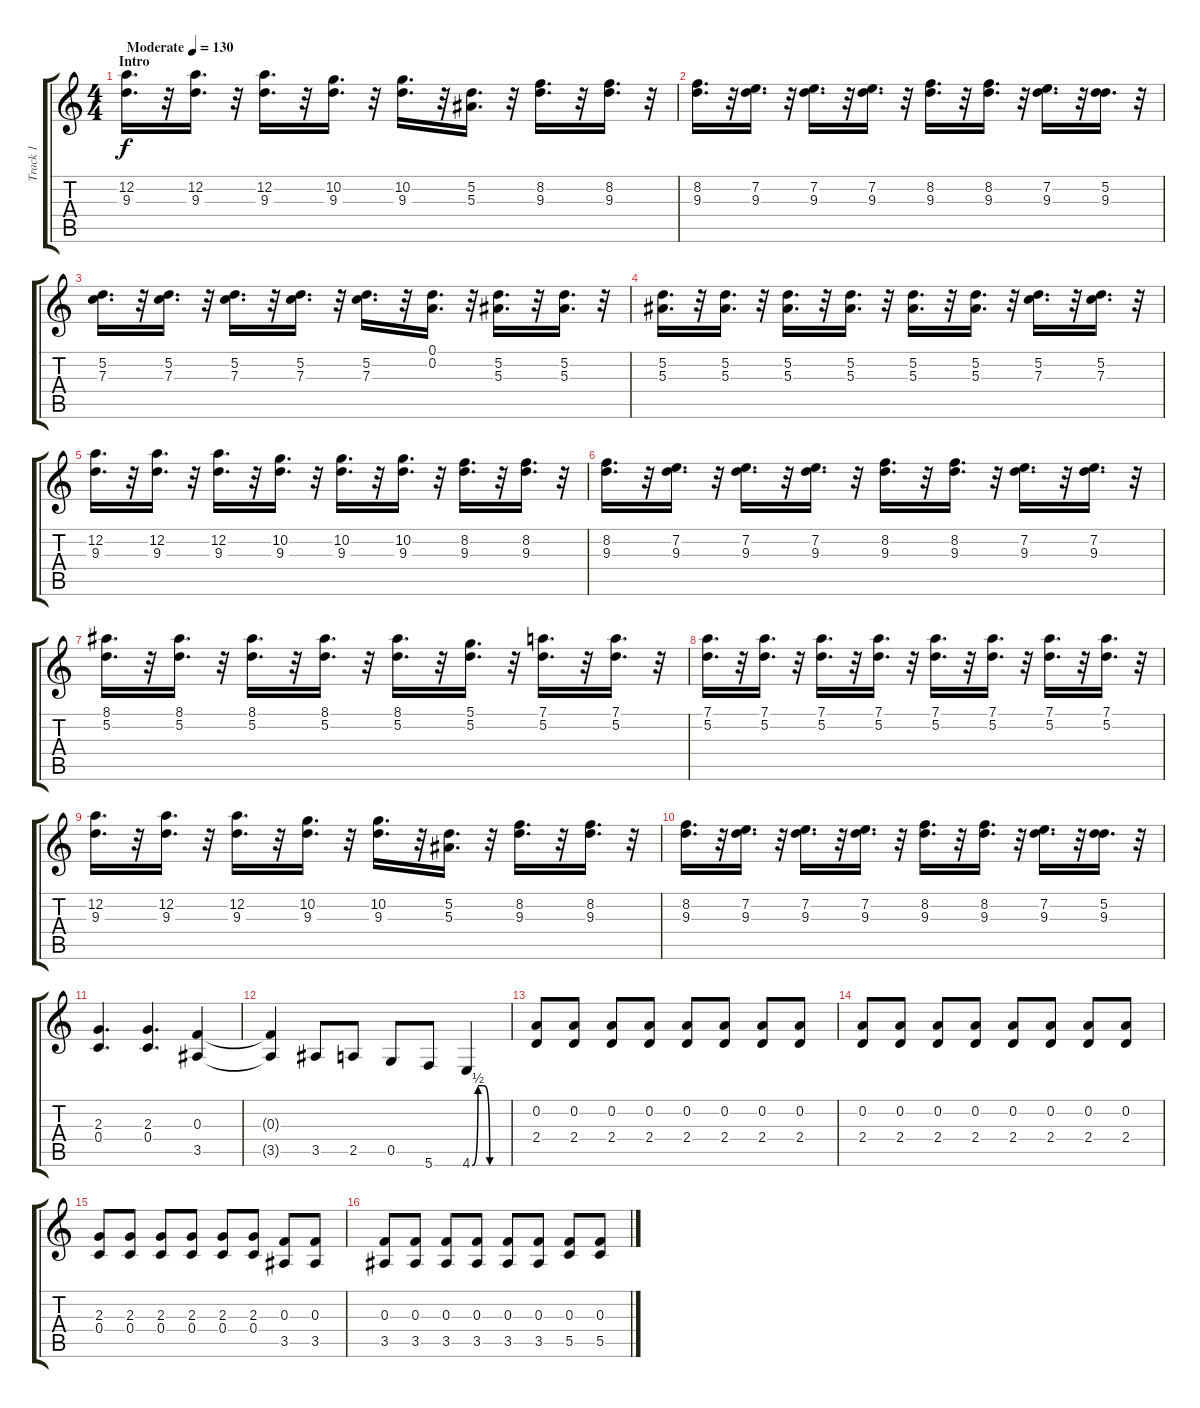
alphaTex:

\track ("Track 1" "Track 1") {instrument overdrivenguitar}
\staff {score tabs}
\tuning (D4 A3 F3 C3 G2 C2) {hide}
\ts (4 4)
\section ("" "Intro")
\tempo (130 "Moderate")
\clef g2
\ks c
(12.2 9.3).16{d dy f instrument overdrivenguitar} r.32 (12.2 9.3).16{d} r.32 (12.2 9.3).16{d} r.32 (10.2 9.3).16{d} r.32 (10.2 9.3).16{d} r.32 (5.2 5.3).16{d} r.32 (8.2 9.3).16{d} r.32 (8.2 9.3).16{d} r.32 |
(8.2 9.3).16{d} r.32 (7.2 9.3).16{d} r.32 (7.2 9.3).16{d} r.32 (7.2 9.3).16{d} r.32 (8.2 9.3).16{d} r.32 (8.2 9.3).16{d} r.32 (7.2 9.3).16{d} r.32 (5.2 9.3).16{d} r.32 |
(5.2 7.3).16{d} r.32 (5.2 7.3).16{d} r.32 (5.2 7.3).16{d} r.32 (5.2 7.3).16{d} r.32 (5.2 7.3).16{d} r.32 (0.1 0.2).16{d} r.32 (5.2 5.3).16{d} r.32 (5.2 5.3).16{d} r.32 |
(5.2 5.3).16{d} r.32 (5.2 5.3).16{d} r.32 (5.2 5.3).16{d} r.32 (5.2 5.3).16{d} r.32 (5.2 5.3).16{d} r.32 (5.2 5.3).16{d} r.32 (5.2 7.3).16{d} r.32 (5.2 7.3).16{d} r.32 |
(12.2 9.3).16{d} r.32 (12.2 9.3).16{d} r.32 (12.2 9.3).16{d} r.32 (10.2 9.3).16{d} r.32 (10.2 9.3).16{d} r.32 (10.2 9.3).16{d} r.32 (8.2 9.3).16{d} r.32 (8.2 9.3).16{d} r.32 |
(8.2 9.3).16{d} r.32 (7.2 9.3).16{d} r.32 (7.2 9.3).16{d} r.32 (7.2 9.3).16{d} r.32 (8.2 9.3).16{d} r.32 (8.2 9.3).16{d} r.32 (7.2 9.3).16{d} r.32 (7.2 9.3).16{d} r.32 |
(8.1 5.2).16{d} r.32 (8.1 5.2).16{d} r.32 (8.1 5.2).16{d} r.32 (8.1 5.2).16{d} r.32 (8.1 5.2).16{d} r.32 (5.1 5.2).16{d} r.32 (7.1 5.2).16{d} r.32 (7.1 5.2).16{d} r.32 |
(7.1 5.2).16{d} r.32 (7.1 5.2).16{d} r.32 (7.1 5.2).16{d} r.32 (7.1 5.2).16{d} r.32 (7.1 5.2).16{d} r.32 (7.1 5.2).16{d} r.32 (7.1 5.2).16{d} r.32 (7.1 5.2).16{d} r.32 |
(12.2 9.3).16{d} r.32 (12.2 9.3).16{d} r.32 (12.2 9.3).16{d} r.32 (10.2 9.3).16{d} r.32 (10.2 9.3).16{d} r.32 (5.2 5.3).16{d} r.32 (8.2 9.3).16{d} r.32 (8.2 9.3).16{d} r.32 |
(8.2 9.3).16{d} r.32 (7.2 9.3).16{d} r.32 (7.2 9.3).16{d} r.32 (7.2 9.3).16{d} r.32 (8.2 9.3).16{d} r.32 (8.2 9.3).16{d} r.32 (7.2 9.3).16{d} r.32 (5.2 9.3).16{d} r.32 |
(2.3 0.4).4{d} (2.3 0.4).4{d} (0.3 3.5).4 |
(0.3{t} 3.5{t}).4 3.5.8 2.5.8 0.5.8 5.6.8 4.6{be (custom 0 0 10 2 20 2 30 0 60 0)}.4 |
(0.2 2.4).8 (0.2 2.4).8 (0.2 2.4).8 (0.2 2.4).8 (0.2 2.4).8 (0.2 2.4).8 (0.2 2.4).8 (0.2 2.4).8 |
(0.2 2.4).8 (0.2 2.4).8 (0.2 2.4).8 (0.2 2.4).8 (0.2 2.4).8 (0.2 2.4).8 (0.2 2.4).8 (0.2 2.4).8 |
(2.3 0.4).8 (2.3 0.4).8 (2.3 0.4).8 (2.3 0.4).8 (2.3 0.4).8 (2.3 0.4).8 (0.3 3.5).8 (0.3 3.5).8 |
(0.3 3.5).8 (0.3 3.5).8 (0.3 3.5).8 (0.3 3.5).8 (0.3 3.5).8 (0.3 3.5).8 (0.3 5.5).8 (0.3 5.5).8
